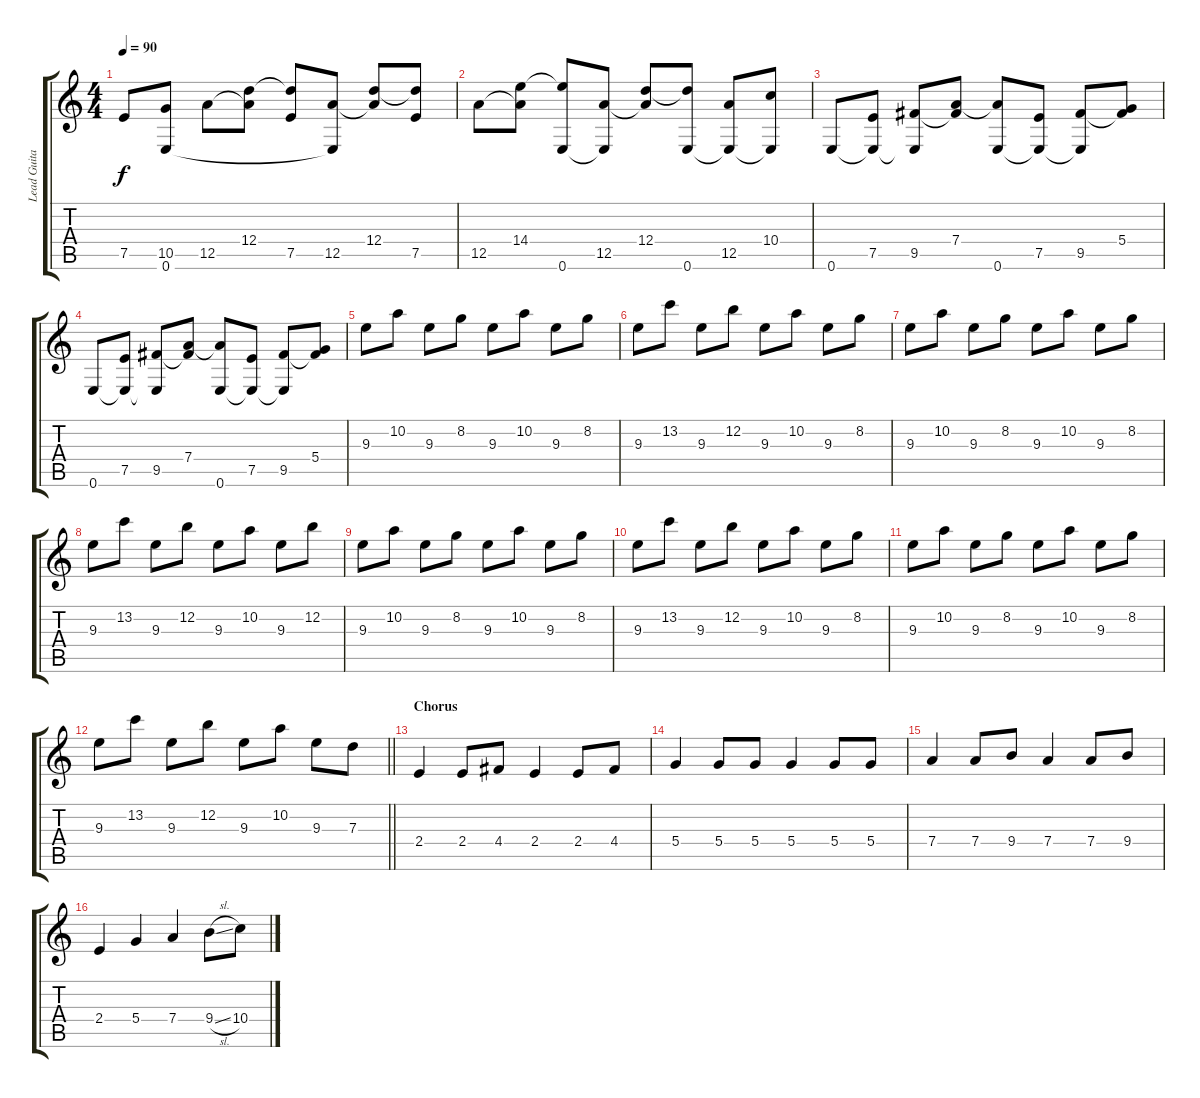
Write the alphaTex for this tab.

\track ("Lead Guitar" "Lead Guita") {instrument distortionguitar}
\staff {score tabs}
\tuning (E4 B3 G3 D3 A2 E2) {hide}
\ts (4 4)
\tempo 90
\clef g2
\ks c
7.5.8{dy f} (10.5 0.6{t}).8 12.5.8 (12.4 12.5{t}).8 (12.4{t} 7.5).8 (12.5 0.6{t}).8 (12.4 12.5{t}).8 (12.4{t} 7.5).8 |
12.5.8 (14.4 12.5{t}).8 (14.4{t} 0.6).8 (12.5 0.6{t}).8 (12.4 12.5{t}).8 (12.4{t} 0.6).8 (12.5 0.6{t}).8 (10.4 0.6{t}).8 |
0.6.8 (7.5 0.6{t}).8 (9.5 0.6{t}).8 (7.4 9.5{t}).8 (7.4{t} 0.6).8 (7.5 0.6{t}).8 (9.5 0.6{t}).8 (5.4 9.5{t}).8 |
0.6.8 (7.5 0.6{t}).8 (9.5 0.6{t}).8 (7.4 9.5{t}).8 (7.4{t} 0.6).8 (7.5 0.6{t}).8 (9.5 0.6{t}).8 (5.4 9.5{t}).8 |
9.3.8{instrument distortionguitar} 10.2.8 9.3.8 8.2.8 9.3.8 10.2.8 9.3.8 8.2.8 |
9.3.8 13.2.8 9.3.8 12.2.8 9.3.8 10.2.8 9.3.8 8.2.8 |
9.3.8 10.2.8 9.3.8 8.2.8 9.3.8 10.2.8 9.3.8 8.2.8 |
9.3.8 13.2.8 9.3.8 12.2.8 9.3.8 10.2.8 9.3.8 12.2.8 |
9.3.8 10.2.8 9.3.8 8.2.8 9.3.8 10.2.8 9.3.8 8.2.8 |
9.3.8 13.2.8 9.3.8 12.2.8 9.3.8 10.2.8 9.3.8 8.2.8 |
9.3.8 10.2.8 9.3.8 8.2.8 9.3.8 10.2.8 9.3.8 8.2.8 |
\barLineRight lightlight
9.3.8 13.2.8 9.3.8 12.2.8 9.3.8 10.2.8 9.3.8 7.3.8 |
\section ("" "Chorus")
2.4.4{instrument overdrivenguitar} 2.4.8 4.4.8 2.4.4 2.4.8 4.4.8 |
5.4.4 5.4.8 5.4.8 5.4.4 5.4.8 5.4.8 |
7.4.4 7.4.8 9.4.8 7.4.4 7.4.8 9.4.8 |
2.4.4 5.4.4 7.4.4 9.4{sl}.8 10.4.8
